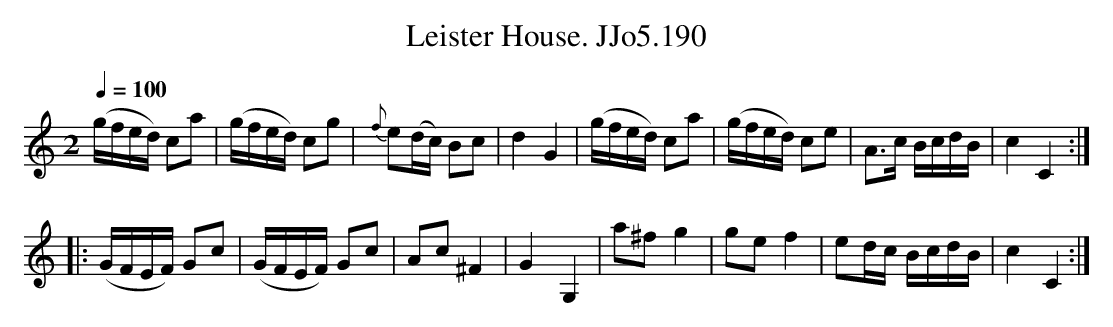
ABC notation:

X:1
T:Leister House. JJo5.190
M:2
L:1/8
Q:1/4=100
K:C
(g/f/e/d/) ca|(g/f/e/d/) cg|{f}e(d/c/) Bc|d2G2|(g/f/e/d/) ca|(g/f/e/d/) ce|A>c B/c/d/B/|c2C2:|
|:(G/F/E/F/) Gc|(G/F/E/F/) Gc|Ac ^F2|G2G,2|a^fg2|gef2|ed/c/ B/c/d/B/|c2C2:|
